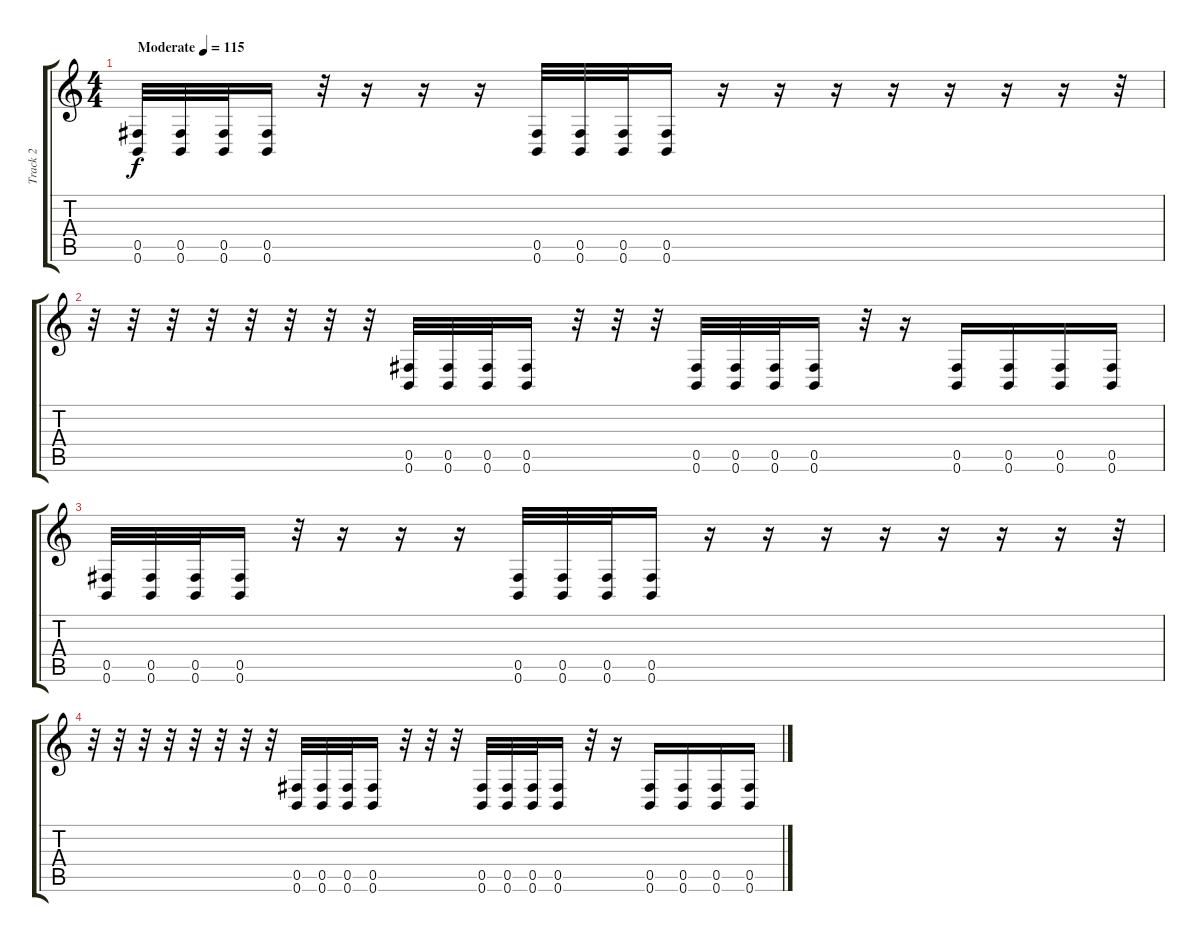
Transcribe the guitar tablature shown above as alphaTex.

\track ("Track 2" "Track 2") {instrument distortionguitar}
\staff {score tabs}
\tuning (Db4 Ab3 E3 B2 Gb2 B1) {hide}
\ts (4 4)
\tempo (115 "Moderate")
\clef g2
\ks c
(0.5 0.6).32{dy f instrument distortionguitar} (0.5 0.6).32 (0.5 0.6).32 (0.5 0.6).16 r.32 r.16 r.16 r.16 (0.5 0.6).32 (0.5 0.6).32 (0.5 0.6).32 (0.5 0.6).16 r.16 r.16 r.16 r.16 r.16 r.16 r.16 r.32 |
r.32 r.32 r.32 r.32 r.32 r.32 r.32 r.32 (0.5 0.6).32 (0.5 0.6).32 (0.5 0.6).32 (0.5 0.6).16 r.32 r.32 r.32 (0.5 0.6).32 (0.5 0.6).32 (0.5 0.6).32 (0.5 0.6).16 r.32 r.16 (0.5 0.6).16 (0.5 0.6).16 (0.5 0.6).16 (0.5 0.6).16 |
(0.5 0.6).32 (0.5 0.6).32 (0.5 0.6).32 (0.5 0.6).16 r.32 r.16 r.16 r.16 (0.5 0.6).32 (0.5 0.6).32 (0.5 0.6).32 (0.5 0.6).16 r.16 r.16 r.16 r.16 r.16 r.16 r.16 r.32 |
r.32 r.32 r.32 r.32 r.32 r.32 r.32 r.32 (0.5 0.6).32 (0.5 0.6).32 (0.5 0.6).32 (0.5 0.6).16 r.32 r.32 r.32 (0.5 0.6).32 (0.5 0.6).32 (0.5 0.6).32 (0.5 0.6).16 r.32 r.16 (0.5 0.6).16 (0.5 0.6).16 (0.5 0.6).16 (0.5 0.6).16
